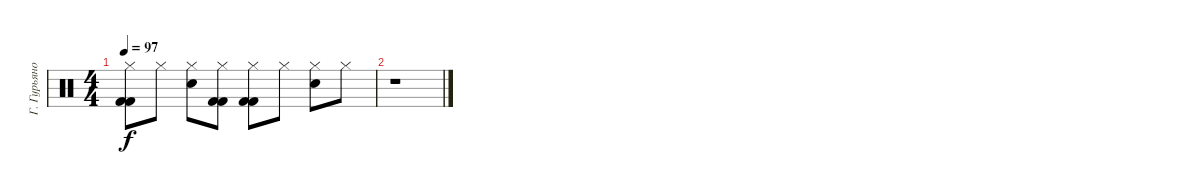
\track ("Г. Гурьянов" "Г. Гурьяно") {instrument percussion}
\staff {score}
\articulation defaults
\ts (4 4)
\tempo 97
\clef neutral
\ks c
("Hi-Hat (closed)" "Kick (hit) 2" "Kick (hit) 2").8{dy f} "Hi-Hat (closed)".8 ("Hi-Hat (closed)" "Snare (hit) 2").8 ("Hi-Hat (closed)" "Kick (hit) 2" "Kick (hit) 2").8 ("Hi-Hat (closed)" "Kick (hit) 2" "Kick (hit) 2").8 "Hi-Hat (closed)".8 ("Hi-Hat (closed)" "Snare (hit) 2").8 "Hi-Hat (closed)".8 |
r.1
